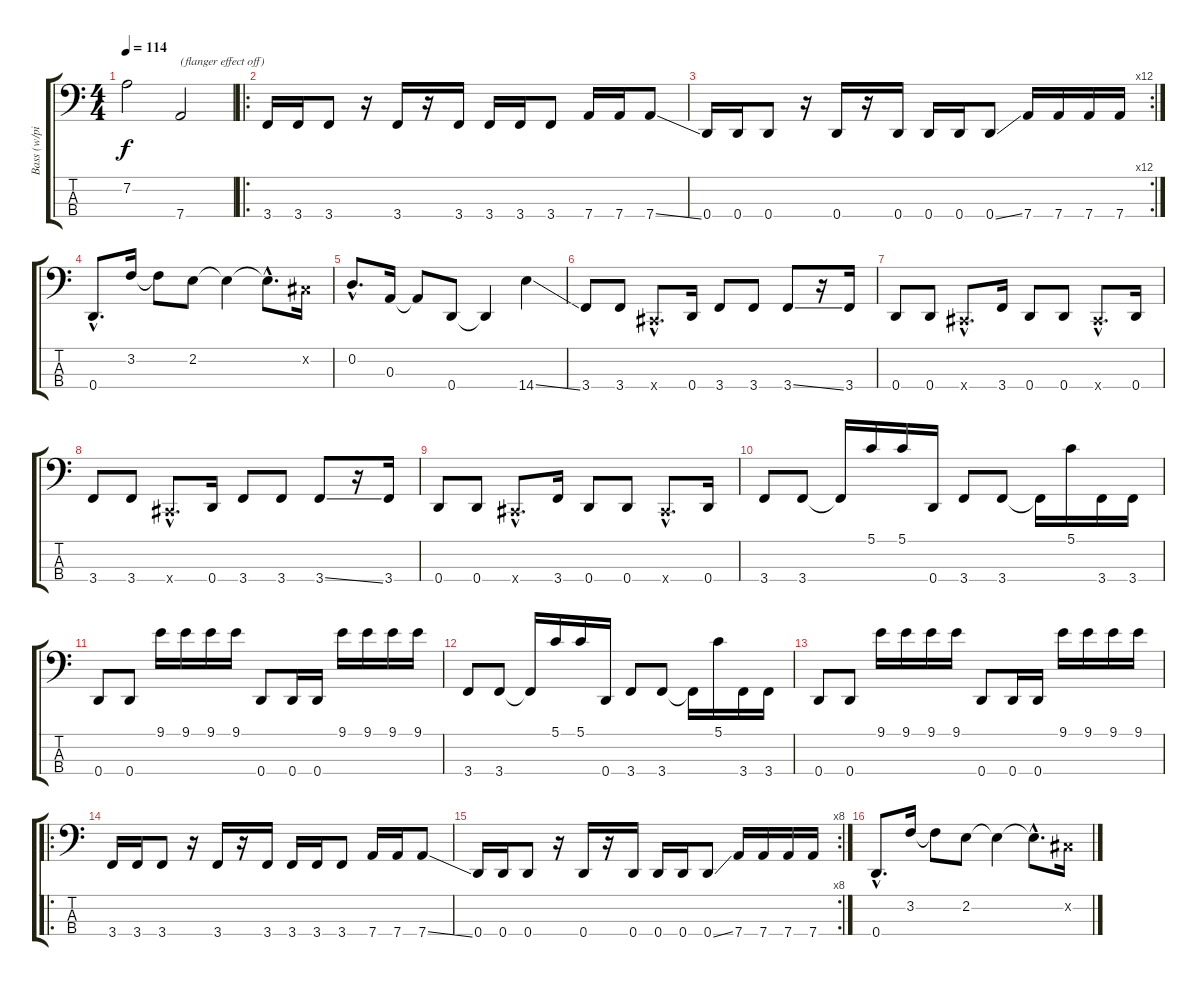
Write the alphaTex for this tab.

\track ("Bass (w/pick)" "Bass (w/pi") {instrument electricbasspick}
\staff {score tabs}
\tuning (G2 D2 A1 D1) {hide}
\ts (4 4)
\tempo 114
\clef f4
\ks c
7.2{t}.2{dy f} 7.4.2{txt "(flanger effect off)"} |
\ro
3.4.16 3.4.16 3.4.8 r.16 3.4.16 r.16 3.4.16 3.4.16 3.4.16 3.4.8 7.4.16 7.4.16 7.4{ss}.8 |
\rc 12
0.4.16 0.4.16 0.4.8 r.16 0.4.16 r.16 0.4.16 0.4.16 0.4.16 0.4{ss}.8 7.4.16 7.4.16 7.4.16 7.4.16 |
0.4{hac}.8{d} 3.2.16 3.2{t}.8 2.2.8 2.2{t}.4 2.2{hac t}.8{d} -1.2{x}.16 |
0.2{hac}.8{d} 0.3.16 0.3{t}.8 0.4.8 0.4{t}.4 14.4{ss}.4 |
3.4.8 3.4.8 -1.4{hac x}.8{d} 0.4.16 3.4.8 3.4.8 3.4{ss}.8 r.16 3.4.16 |
0.4.8 0.4.8 -1.4{hac x}.8{d} 3.4.16 0.4.8 0.4.8 -1.4{hac x}.8{d} 0.4.16 |
3.4.8 3.4.8 -1.4{hac x}.8{d} 0.4.16 3.4.8 3.4.8 3.4{ss}.8 r.16 3.4.16 |
0.4.8 0.4.8 -1.4{hac x}.8{d} 3.4.16 0.4.8 0.4.8 -1.4{hac x}.8{d} 0.4.16 |
3.4.8 3.4.8 3.4{t}.16 5.1.16 5.1.16 0.4.16 3.4.8 3.4.8 3.4{t}.16 5.1.16 3.4.16 3.4.16 |
0.4.8 0.4.8 9.1.16 9.1.16 9.1.16 9.1.16 0.4.8 0.4.16 0.4.16 9.1.16 9.1.16 9.1.16 9.1.16 |
3.4.8 3.4.8 3.4{t}.16 5.1.16 5.1.16 0.4.16 3.4.8 3.4.8 3.4{t}.16 5.1.16 3.4.16 3.4.16 |
0.4.8 0.4.8 9.1.16 9.1.16 9.1.16 9.1.16 0.4.8 0.4.16 0.4.16 9.1.16 9.1.16 9.1.16 9.1.16 |
\ro
3.4.16 3.4.16 3.4.8 r.16 3.4.16 r.16 3.4.16 3.4.16 3.4.16 3.4.8 7.4.16 7.4.16 7.4{ss}.8 |
\rc 8
0.4.16 0.4.16 0.4.8 r.16 0.4.16 r.16 0.4.16 0.4.16 0.4.16 0.4{ss}.8 7.4.16 7.4.16 7.4.16 7.4.16 |
0.4{hac}.8{d} 3.2.16 3.2{t}.8 2.2.8 2.2{t}.4 2.2{hac t}.8{d} -1.2{x}.16
